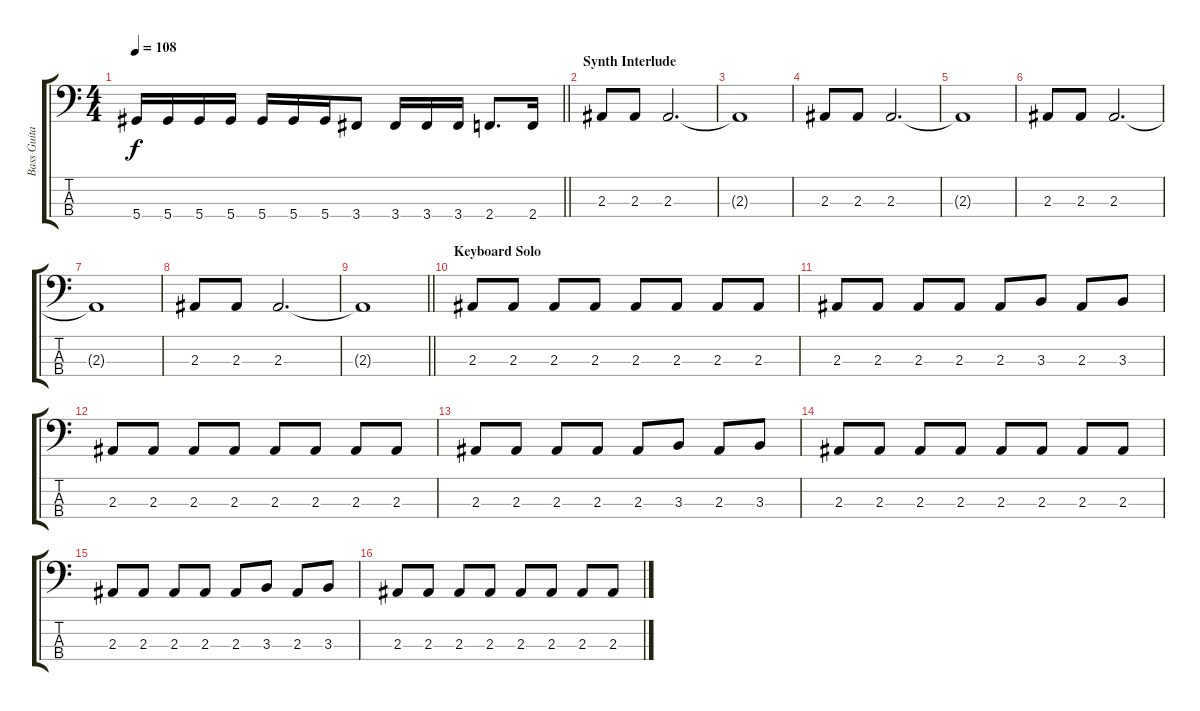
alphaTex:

\track ("Bass Guitar" "Bass Guita") {instrument electricbassfinger}
\staff {score tabs}
\tuning (Gb2 Db2 Ab1 Eb1) {hide}
\ts (4 4)
\tempo 108
\clef f4
\barLineRight lightlight
\ks c
5.4{t}.16{dy f} 5.4.16 5.4.16 5.4.16 5.4.16 5.4.16 5.4.16 3.4.8 3.4.16 3.4.16 3.4.16 2.4.8{d} 2.4.16 |
\section ("" "Synth Interlude")
2.3.8 2.3.8 2.3.2{d} |
2.3{t}.1 |
2.3.8 2.3.8 2.3.2{d} |
2.3{t}.1 |
2.3.8 2.3.8 2.3.2{d} |
2.3{t}.1 |
2.3.8 2.3.8 2.3.2{d} |
\barLineRight lightlight
2.3{t}.1 |
\section ("" "Keyboard Solo")
2.3.8 2.3.8 2.3.8 2.3.8 2.3.8 2.3.8 2.3.8 2.3.8 |
2.3.8 2.3.8 2.3.8 2.3.8 2.3.8 3.3.8 2.3.8 3.3.8 |
2.3.8 2.3.8 2.3.8 2.3.8 2.3.8 2.3.8 2.3.8 2.3.8 |
2.3.8 2.3.8 2.3.8 2.3.8 2.3.8 3.3.8 2.3.8 3.3.8 |
2.3.8 2.3.8 2.3.8 2.3.8 2.3.8 2.3.8 2.3.8 2.3.8 |
2.3.8 2.3.8 2.3.8 2.3.8 2.3.8 3.3.8 2.3.8 3.3.8 |
2.3.8 2.3.8 2.3.8 2.3.8 2.3.8 2.3.8 2.3.8 2.3.8
